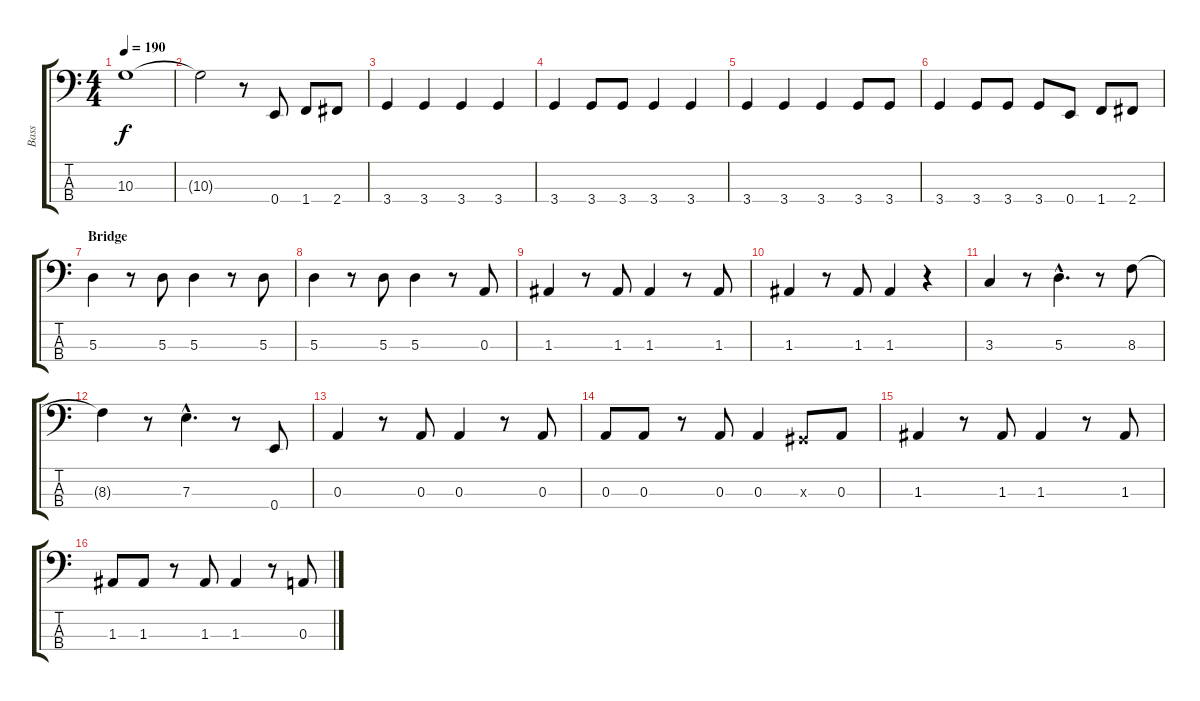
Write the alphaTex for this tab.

\track ("Bass" "Bass") {instrument electricbassfinger}
\staff {score tabs}
\tuning (G2 D2 A1 E1) {hide}
\ts (4 4)
\tempo 190
\clef f4
\ks c
10.3.1{dy f} |
10.3{t}.2 r.8 0.4.8 1.4.8 2.4.8 |
3.4.4 3.4.4 3.4.4 3.4.4 |
3.4.4 3.4.8 3.4.8 3.4.4 3.4.4 |
3.4.4 3.4.4 3.4.4 3.4.8 3.4.8 |
3.4.4 3.4.8 3.4.8 3.4.8 0.4.8 1.4.8 2.4.8 |
\section ("" "Bridge")
5.3.4 r.8 5.3.8 5.3.4 r.8 5.3.8 |
5.3.4 r.8 5.3.8 5.3.4 r.8 0.3.8 |
1.3.4 r.8 1.3.8 1.3.4 r.8 1.3.8 |
1.3.4 r.8 1.3.8 1.3.4 r.4 |
3.3.4 r.8 5.3{hac}.4{d} r.8 8.3.8 |
8.3{t}.4 r.8 7.3{hac}.4{d} r.8 0.4.8 |
0.3.4 r.8 0.3.8 0.3.4 r.8 0.3.8 |
0.3.8 0.3.8 r.8 0.3.8 0.3.4 -1.3{x}.8 0.3.8 |
1.3.4 r.8 1.3.8 1.3.4 r.8 1.3.8 |
1.3.8 1.3.8 r.8 1.3.8 1.3.4 r.8 0.3.8
